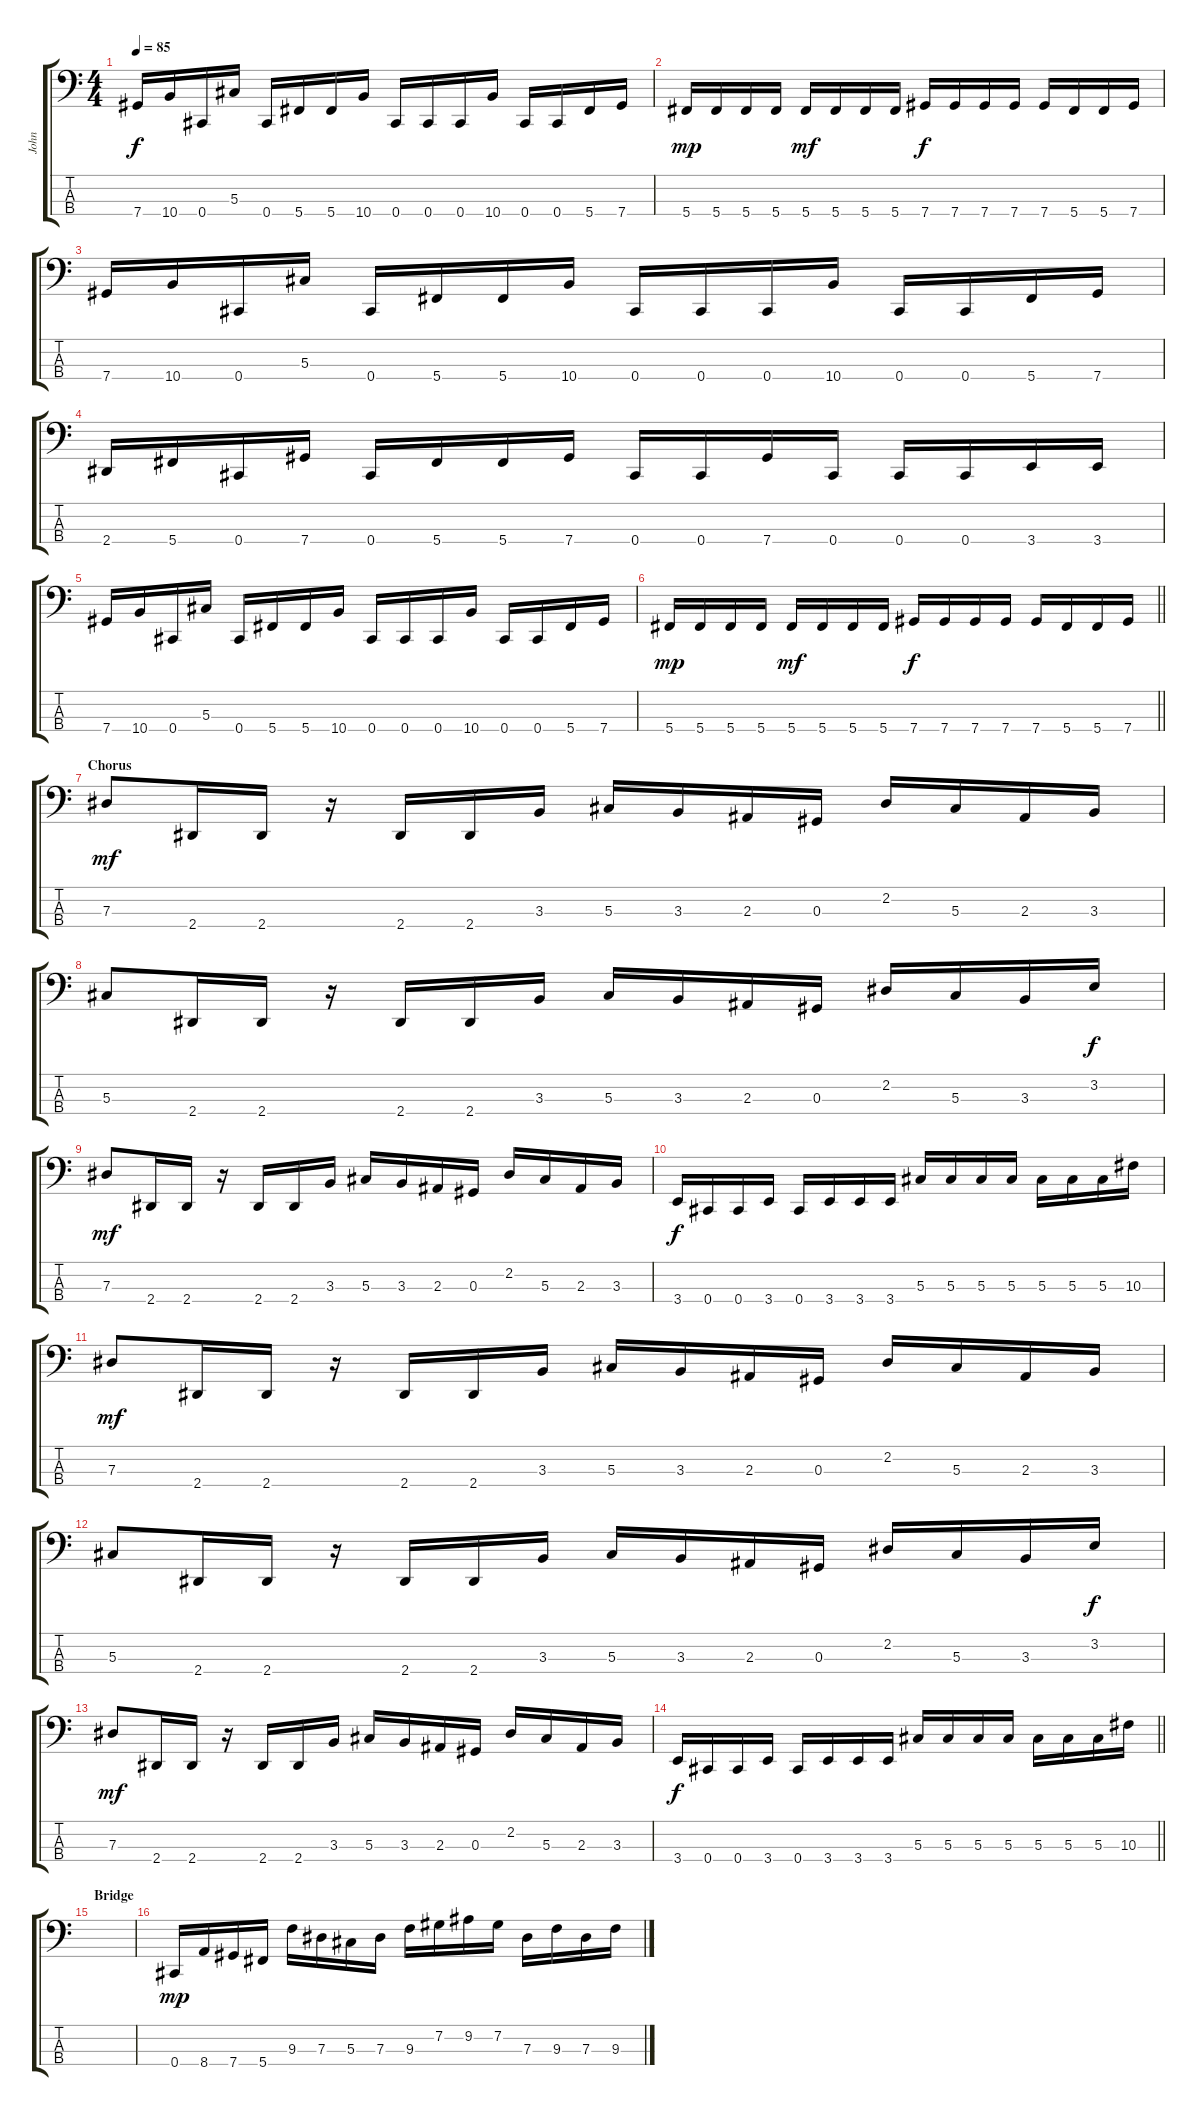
\track ("John" "John") {instrument electricbasspick}
\staff {score tabs}
\tuning (Gb2 Db2 Ab1 Db1) {hide}
\ts (4 4)
\tempo 85
\clef f4
\ks c
7.4.16{dy f} 10.4.16 0.4.16 5.3.16 0.4.16 5.4.16 5.4.16 10.4.16 0.4.16 0.4.16 0.4.16 10.4.16 0.4.16 0.4.16 5.4.16 7.4.16 |
5.4.16{dy mp} 5.4.16 5.4.16 5.4.16 5.4.16{dy mf} 5.4.16 5.4.16 5.4.16 7.4.16{dy f} 7.4.16 7.4.16 7.4.16 7.4.16 5.4.16 5.4.16 7.4.16 |
7.4.16 10.4.16 0.4.16 5.3.16 0.4.16 5.4.16 5.4.16 10.4.16 0.4.16 0.4.16 0.4.16 10.4.16 0.4.16 0.4.16 5.4.16 7.4.16 |
2.4.16 5.4.16 0.4.16 7.4.16 0.4.16 5.4.16 5.4.16 7.4.16 0.4.16 0.4.16 7.4.16 0.4.16 0.4.16 0.4.16 3.4.16 3.4.16 |
7.4.16 10.4.16 0.4.16 5.3.16 0.4.16 5.4.16 5.4.16 10.4.16 0.4.16 0.4.16 0.4.16 10.4.16 0.4.16 0.4.16 5.4.16 7.4.16 |
\barLineRight lightlight
5.4.16{dy mp} 5.4.16 5.4.16 5.4.16 5.4.16{dy mf} 5.4.16 5.4.16 5.4.16 7.4.16{dy f} 7.4.16 7.4.16 7.4.16 7.4.16 5.4.16 5.4.16 7.4.16 |
\section ("" "Chorus")
7.3.8{dy mf} 2.4.16 2.4.16 r.16 2.4.16 2.4.16 3.3.16 5.3.16 3.3.16 2.3.16 0.3.16 2.2.16 5.3.16 2.3.16 3.3.16 |
5.3.8 2.4.16 2.4.16 r.16 2.4.16 2.4.16 3.3.16 5.3.16 3.3.16 2.3.16 0.3.16 2.2.16 5.3.16 3.3.16 3.2.16{dy f} |
7.3.8{dy mf} 2.4.16 2.4.16 r.16 2.4.16 2.4.16 3.3.16 5.3.16 3.3.16 2.3.16 0.3.16 2.2.16 5.3.16 2.3.16 3.3.16 |
3.4.16{dy f} 0.4.16 0.4.16 3.4.16 0.4.16 3.4.16 3.4.16 3.4.16 5.3.16 5.3.16 5.3.16 5.3.16 5.3.16 5.3.16 5.3.16 10.3.16 |
7.3.8{dy mf} 2.4.16 2.4.16 r.16 2.4.16 2.4.16 3.3.16 5.3.16 3.3.16 2.3.16 0.3.16 2.2.16 5.3.16 2.3.16 3.3.16 |
5.3.8 2.4.16 2.4.16 r.16 2.4.16 2.4.16 3.3.16 5.3.16 3.3.16 2.3.16 0.3.16 2.2.16 5.3.16 3.3.16 3.2.16{dy f} |
7.3.8{dy mf} 2.4.16 2.4.16 r.16 2.4.16 2.4.16 3.3.16 5.3.16 3.3.16 2.3.16 0.3.16 2.2.16 5.3.16 2.3.16 3.3.16 |
\barLineRight lightlight
3.4.16{dy f} 0.4.16 0.4.16 3.4.16 0.4.16 3.4.16 3.4.16 3.4.16 5.3.16 5.3.16 5.3.16 5.3.16 5.3.16 5.3.16 5.3.16 10.3.16 |
\section ("" "Bridge")
|
0.4.16{dy mp} 8.4.16 7.4.16 5.4.16 9.3.16 7.3.16 5.3.16 7.3.16 9.3.16 7.2.16 9.2.16 7.2.16 7.3.16 9.3.16 7.3.16 9.3.16
